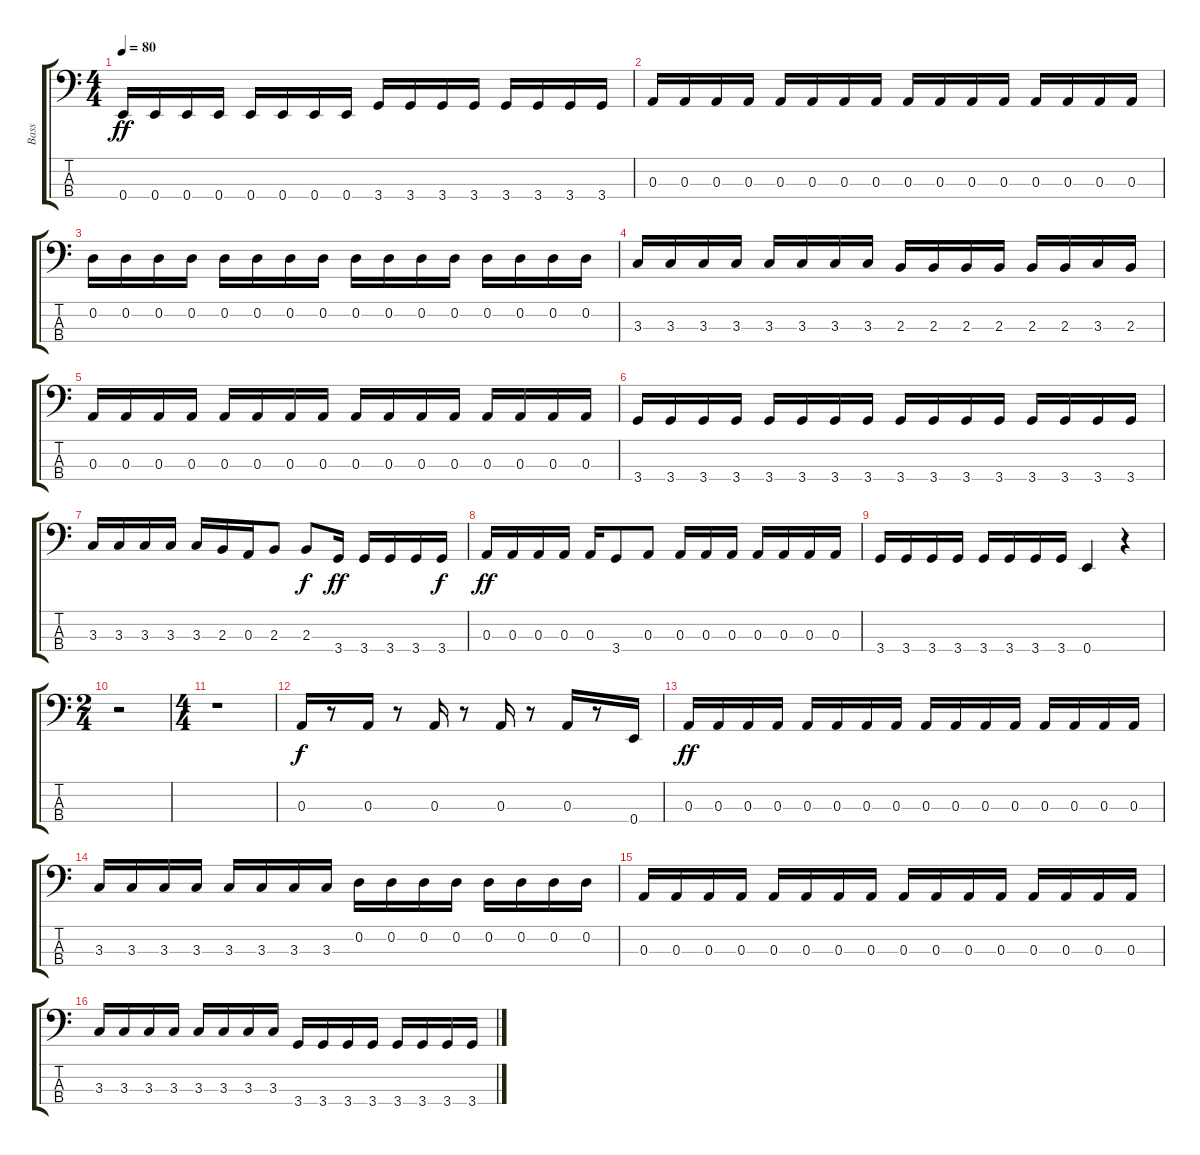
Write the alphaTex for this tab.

\track ("Bass" "Bass") {instrument electricbasspick}
\staff {score tabs}
\tuning (G2 D2 A1 E1) {hide}
\ts (4 4)
\tempo 80
\clef f4
\ks c
0.4.16{dy ff} 0.4.16 0.4.16 0.4.16 0.4.16 0.4.16 0.4.16 0.4.16 3.4.16 3.4.16 3.4.16 3.4.16 3.4.16 3.4.16 3.4.16 3.4.16 |
0.3.16 0.3.16 0.3.16 0.3.16 0.3.16 0.3.16 0.3.16 0.3.16 0.3.16 0.3.16 0.3.16 0.3.16 0.3.16 0.3.16 0.3.16 0.3.16 |
0.2.16 0.2.16 0.2.16 0.2.16 0.2.16 0.2.16 0.2.16 0.2.16 0.2.16 0.2.16 0.2.16 0.2.16 0.2.16 0.2.16 0.2.16 0.2.16 |
3.3.16 3.3.16 3.3.16 3.3.16 3.3.16 3.3.16 3.3.16 3.3.16 2.3.16 2.3.16 2.3.16 2.3.16 2.3.16 2.3.16 3.3.16 2.3.16 |
0.3.16 0.3.16 0.3.16 0.3.16 0.3.16 0.3.16 0.3.16 0.3.16 0.3.16 0.3.16 0.3.16 0.3.16 0.3.16 0.3.16 0.3.16 0.3.16 |
3.4.16 3.4.16 3.4.16 3.4.16 3.4.16 3.4.16 3.4.16 3.4.16 3.4.16 3.4.16 3.4.16 3.4.16 3.4.16 3.4.16 3.4.16 3.4.16 |
3.3.16 3.3.16 3.3.16 3.3.16 3.3.16 2.3.16 0.3.16 2.3.8 2.3.8{dy f} 3.4.16{dy ff} 3.4.16 3.4.16 3.4.16 3.4.16{dy f} |
0.3.16{dy ff} 0.3.16 0.3.16 0.3.16 0.3.16 3.4.8 0.3.8 0.3.16 0.3.16 0.3.16 0.3.16 0.3.16 0.3.16 0.3.16 |
3.4.16 3.4.16 3.4.16 3.4.16 3.4.16 3.4.16 3.4.16 3.4.16 0.4.4 r.4 |
\ts (2 4)
r.2 |
\ts (4 4)
r.1 |
0.3.16{dy f} r.8 0.3.16 r.8 0.3.16 r.8 0.3.16 r.8 0.3.16 r.8 0.4.16 |
0.3.16{dy ff} 0.3.16 0.3.16 0.3.16 0.3.16 0.3.16 0.3.16 0.3.16 0.3.16 0.3.16 0.3.16 0.3.16 0.3.16 0.3.16 0.3.16 0.3.16 |
3.3.16 3.3.16 3.3.16 3.3.16 3.3.16 3.3.16 3.3.16 3.3.16 0.2.16 0.2.16 0.2.16 0.2.16 0.2.16 0.2.16 0.2.16 0.2.16 |
0.3.16 0.3.16 0.3.16 0.3.16 0.3.16 0.3.16 0.3.16 0.3.16 0.3.16 0.3.16 0.3.16 0.3.16 0.3.16 0.3.16 0.3.16 0.3.16 |
3.3.16 3.3.16 3.3.16 3.3.16 3.3.16 3.3.16 3.3.16 3.3.16 3.4.16 3.4.16 3.4.16 3.4.16 3.4.16 3.4.16 3.4.16 3.4.16
